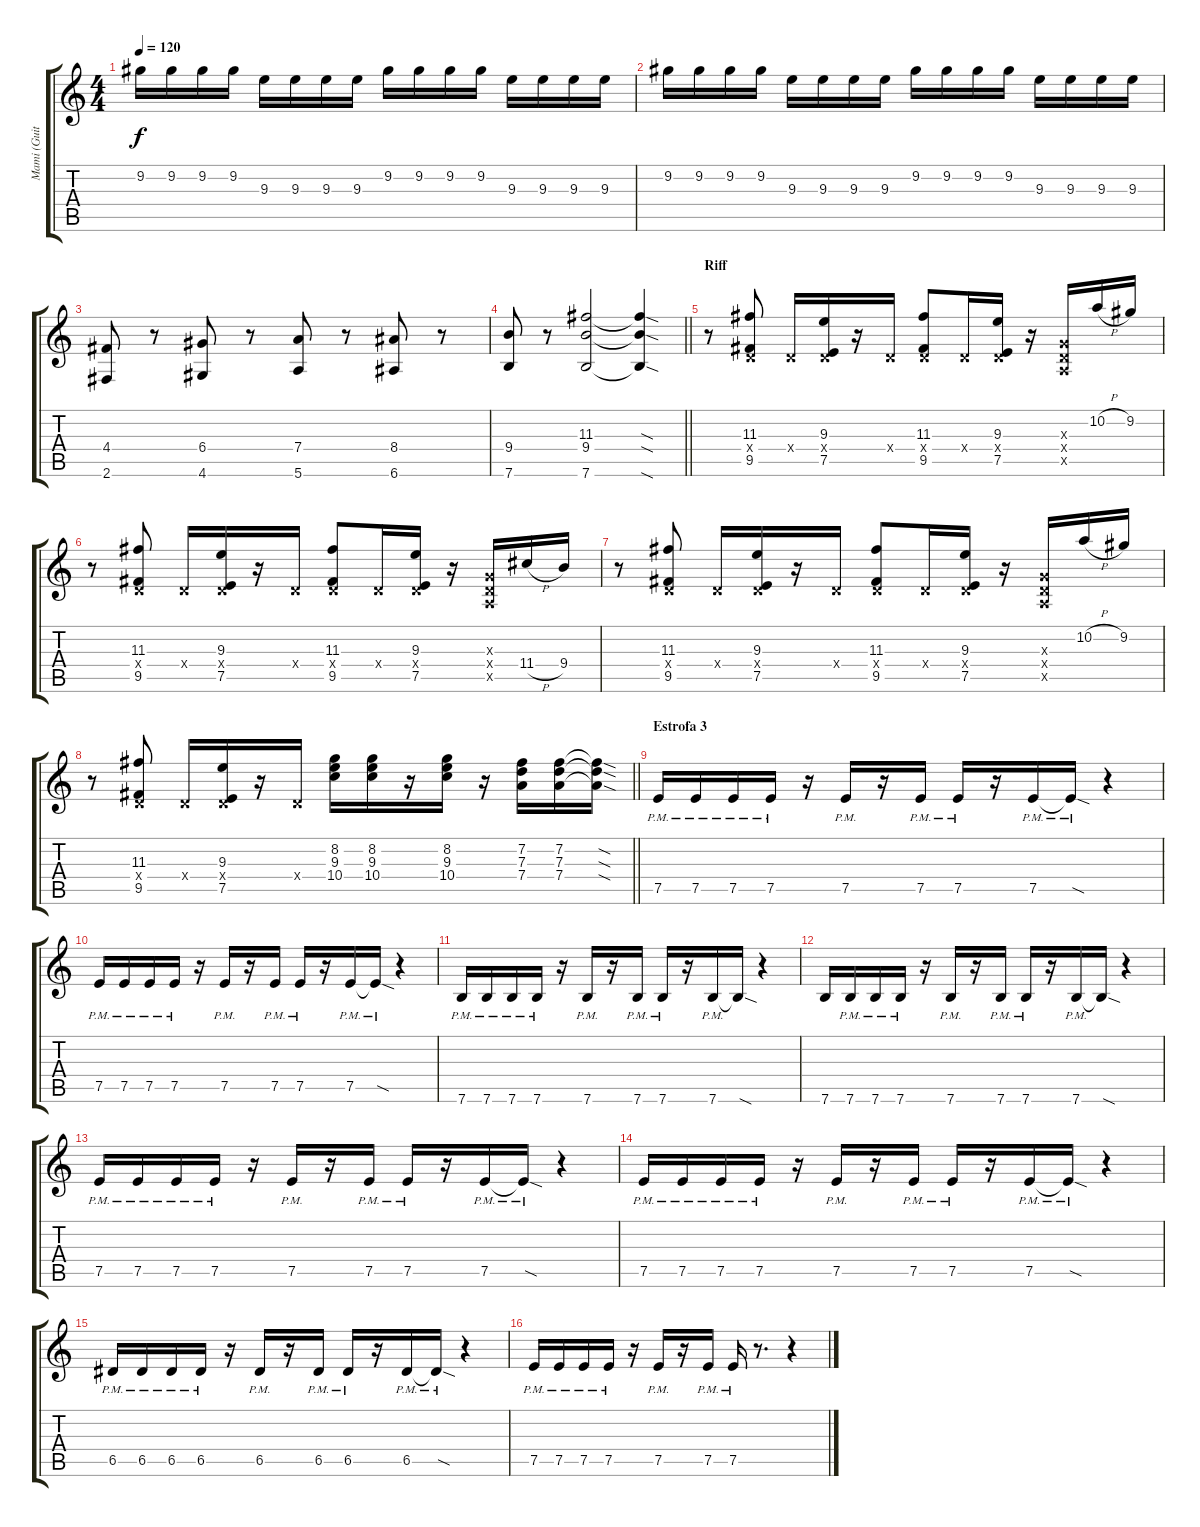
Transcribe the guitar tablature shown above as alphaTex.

\track ("Mami (Guitar)" "Mami (Guit") {instrument distortionguitar}
\staff {score tabs}
\tuning (E4 B3 G3 D3 A2 E2) {hide}
\ts (4 4)
\tempo 120
\clef g2
\ks c
9.2.16{dy f} 9.2.16 9.2.16 9.2.16 9.3.16 9.3.16 9.3.16 9.3.16 9.2.16 9.2.16 9.2.16 9.2.16 9.3.16 9.3.16 9.3.16 9.3.16 |
9.2.16 9.2.16 9.2.16 9.2.16 9.3.16 9.3.16 9.3.16 9.3.16 9.2.16 9.2.16 9.2.16 9.2.16 9.3.16 9.3.16 9.3.16 9.3.16 |
(4.4 2.6).8 r.8 (6.4 4.6).8 r.8 (7.4 5.6).8 r.8 (8.4 6.6).8 r.8 |
\barLineRight lightlight
(9.4 7.6).8 r.8 (11.3 9.4 7.6).2 (11.3{sod t} 9.4{sod t} 7.6{sod t}).4 |
\section ("" "Riff")
r.8 (11.3 0.4{x} 9.5).8 0.4{x}.16 (9.3 0.4{x} 7.5).16 r.16 0.4{x}.16 (11.3 0.4{x} 9.5).8 0.4{x}.16 (9.3 0.4{x} 7.5).16 r.16 (0.3{x} 0.4{x} 0.5{x}).16 10.2{h}.16 9.2.16 |
r.8 (11.3 0.4{x} 9.5).8 0.4{x}.16 (9.3 0.4{x} 7.5).16 r.16 0.4{x}.16 (11.3 0.4{x} 9.5).8 0.4{x}.16 (9.3 0.4{x} 7.5).16 r.16 (0.3{x} 0.4{x} 0.5{x}).16 11.4{h}.16 9.4.16 |
r.8 (11.3 0.4{x} 9.5).8 0.4{x}.16 (9.3 0.4{x} 7.5).16 r.16 0.4{x}.16 (11.3 0.4{x} 9.5).8 0.4{x}.16 (9.3 0.4{x} 7.5).16 r.16 (0.3{x} 0.4{x} 0.5{x}).16 10.2{h}.16 9.2.16 |
\barLineRight lightlight
r.8 (11.3 0.4{x} 9.5).8 0.4{x}.16 (9.3 0.4{x} 7.5).16 r.16 0.4{x}.16 (8.2 9.3 10.4).16 (8.2 9.3 10.4).16 r.16 (8.2 9.3 10.4).16 r.16 (7.2 7.3 7.4).16 (7.2 7.3 7.4).16 (7.2{sod t} 7.3{sod t} 7.4{sod t}).16 |
\section ("" "Estrofa 3")
7.5{pm}.16{volume 13} 7.5{pm}.16 7.5{pm}.16 7.5{pm}.16 r.16 7.5{pm}.16 r.16 7.5{pm}.16 7.5{pm}.16 r.16 7.5{pm}.16 7.5{sod pm t}.16{volume 6} r.4 |
7.5{pm}.16{volume 13} 7.5{pm}.16 7.5{pm}.16 7.5{pm}.16 r.16 7.5{pm}.16 r.16 7.5{pm}.16 7.5{pm}.16 r.16 7.5{pm}.16 7.5{sod pm t}.16{volume 6} r.4 |
7.6{pm}.16{volume 13} 7.6{pm}.16 7.6{pm}.16 7.6{pm}.16 r.16 7.6{pm}.16 r.16 7.6{pm}.16 7.6{pm}.16 r.16 7.6{pm}.16 7.6{sod t}.16{volume 6} r.4 |
7.6.16{volume 13} 7.6{pm}.16 7.6{pm}.16 7.6{pm}.16 r.16 7.6{pm}.16 r.16 7.6{pm}.16 7.6{pm}.16 r.16 7.6{pm}.16 7.6{sod t}.16{volume 6} r.4 |
7.5{pm}.16{volume 13} 7.5{pm}.16 7.5{pm}.16 7.5{pm}.16 r.16 7.5{pm}.16 r.16 7.5{pm}.16 7.5{pm}.16 r.16 7.5{pm}.16 7.5{sod pm t}.16{volume 6} r.4 |
7.5{pm}.16{volume 13} 7.5{pm}.16 7.5{pm}.16 7.5{pm}.16 r.16 7.5{pm}.16 r.16 7.5{pm}.16 7.5{pm}.16 r.16 7.5{pm}.16 7.5{sod pm t}.16{volume 6} r.4 |
6.5{pm}.16{volume 13} 6.5{pm}.16 6.5{pm}.16 6.5{pm}.16 r.16 6.5{pm}.16 r.16 6.5{pm}.16 6.5{pm}.16 r.16 6.5{pm}.16 6.5{sod pm t}.16{volume 6} r.4 |
7.5{pm}.16{volume 13} 7.5{pm}.16 7.5{pm}.16 7.5{pm}.16 r.16 7.5{pm}.16 r.16 7.5{pm}.16 7.5{pm}.16 r.8{d} r.4
